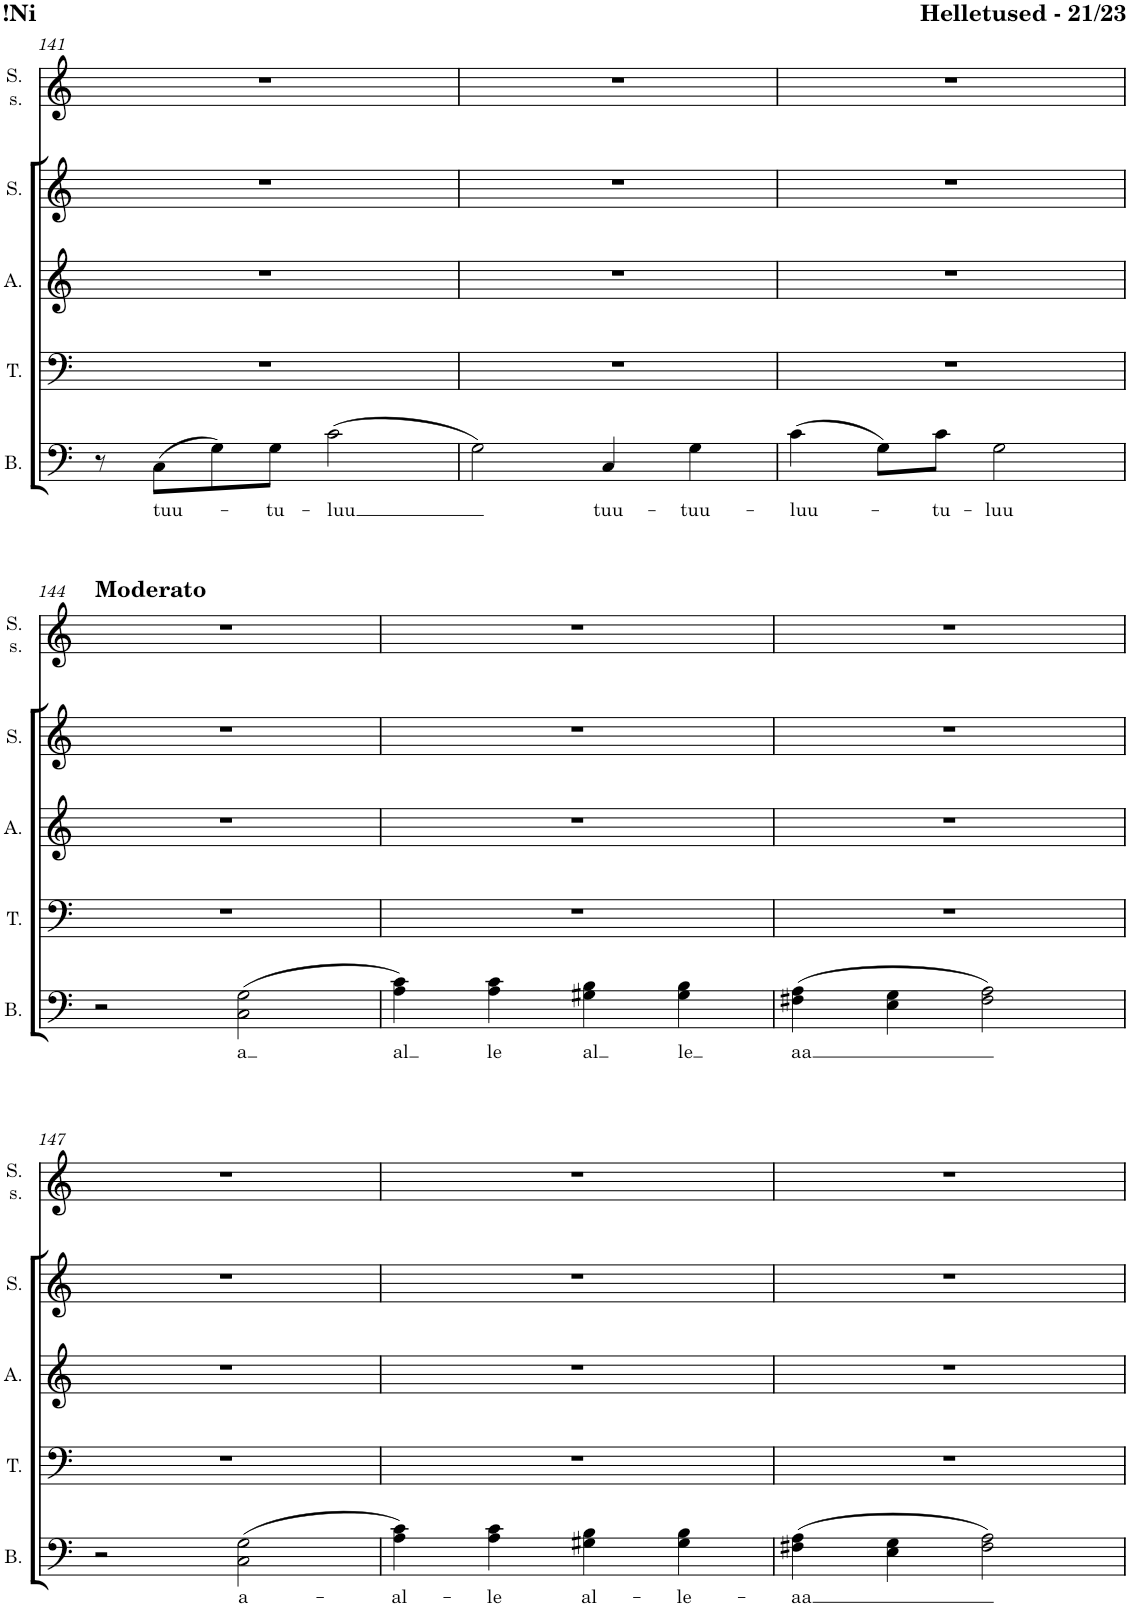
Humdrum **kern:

**kern	**text	**kern	**kern	**kern	**kern
*part5	*part5	*part4	*part3	*part2	*part1
*staff5	*staff5	*staff4	*staff3	*staff2	*staff1
*I"Bass	*	*I"Tenor	*I"Alto	*I"Soprano	*I"Soprano Solo
*I'B.	*	*I'T.	*I'A.	*I'S.	*I'S. s.
!!LO:PB:g=z
*clefF4	*	*clefF4	*clefG2	*clefG2	*clefG2
*k[]	*	*k[]	*k[]	*k[]	*k[]
*M4/4	*	*M4/4	*M4/4	*M4/4	*M4/4
=141	=141	=141	=141	=141	=141
8r	.	1r	1r	1r	1r
!	!LO:LY:b	!	!	!	!
(8C\L	tuu-	.	.	.	.
8G\)	.	.	.	.	.
!	!LO:LY:b	!	!	!	!
8G\J	-tu-	.	.	.	.
!	!LO:LY:b	!	!	!	!
(2c\	-luu	.	.	.	.
=142	=142	=142	=142	=142	=142
2G\)	.	1r	1r	1r	1r
!	!LO:LY:b	!	!	!	!
4C/	tuu-	.	.	.	.
!	!LO:LY:b	!	!	!	!
4G\	-tuu-	.	.	.	.
=143	=143	=143	=143	=143	=143
!	!LO:LY:b	!	!	!	!
(4c\	-luu-	1r	1r	1r	1r
8G\L)	.	.	.	.	.
!	!LO:LY:b	!	!	!	!
8c\J	-tu-	.	.	.	.
!	!LO:LY:b	!	!	!	!
2G\	-luu	.	.	.	.
!!LO:LB:g=z
=144	=144	=144	=144	=144	=144
!	!	!	!	!	!LO:TX:a:B:t=Moderato
2r	.	1r	1r	1r	1r
!	!LO:LY:b	!	!	!	!
(2C\ 2G\	a	.	.	.	.
=145	=145	=145	=145	=145	=145
!	!LO:LY:b	!	!	!	!
4A\ 4c\)	al	1r	1r	1r	1r
!	!LO:LY:b	!	!	!	!
4A\ 4c\	le	.	.	.	.
!	!LO:LY:b	!	!	!	!
4G#X\ 4B\	al	.	.	.	.
!	!LO:LY:b	!	!	!	!
4G#\ 4B\	le	.	.	.	.
=146	=146	=146	=146	=146	=146
!	!LO:LY:b	!	!	!	!
(4F#X\ 4A\	aa	1r	1r	1r	1r
4E\ 4G\	.	.	.	.	.
2F#\ 2A\)	.	.	.	.	.
!!LO:LB:g=z
=147	=147	=147	=147	=147	=147
2r	.	1r	1r	1r	1r
!	!LO:LY:b	!	!	!	!
(2C\ 2G\	a-	.	.	.	.
=148	=148	=148	=148	=148	=148
!	!LO:LY:b	!	!	!	!
4A\ 4c\)	-al-	1r	1r	1r	1r
!	!LO:LY:b	!	!	!	!
4A\ 4c\	-le	.	.	.	.
!	!LO:LY:b	!	!	!	!
4G#X\ 4B\	al-	.	.	.	.
!	!LO:LY:b	!	!	!	!
4G#\ 4B\	-le-	.	.	.	.
=149	=149	=149	=149	=149	=149
!	!LO:LY:b	!	!	!	!
(4F#X\ 4A\	-aa	1r	1r	1r	1r
4E\ 4G\	.	.	.	.	.
2F#\ 2A\)	.	.	.	.	.
=	=	=	=	=	=
*-	*-	*-	*-	*-	*-
